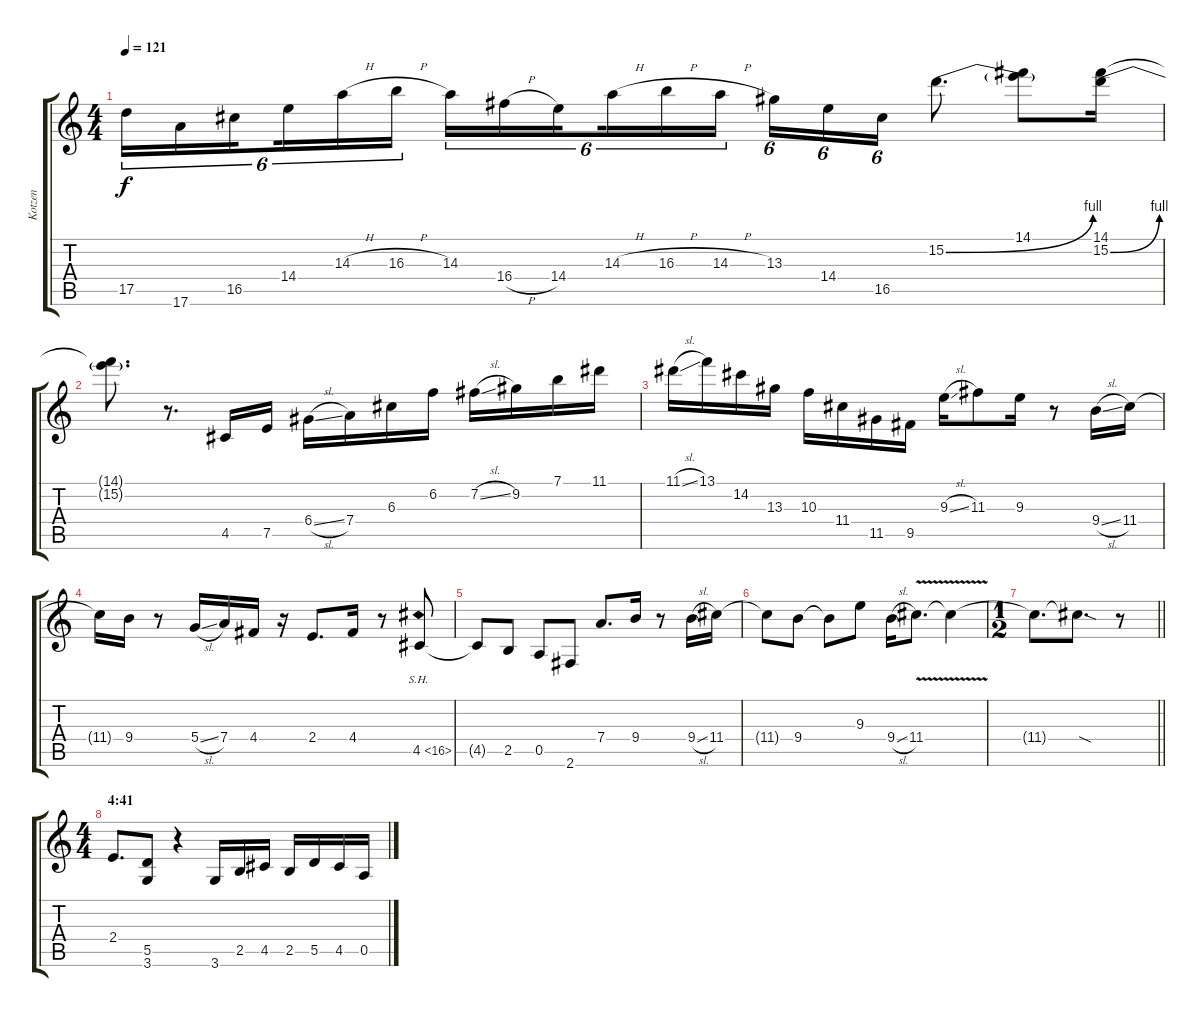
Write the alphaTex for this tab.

\track ("Kotzen" "Kotzen") {instrument overdrivenguitar}
\staff {score tabs}
\tuning (E4 B3 G3 D3 A2 E2) {hide}
\ts (4 4)
\tempo 121
\clef g2
\ks c
17.5.16{tu (6 4) dy f} 17.6.16{tu (6 4)} 16.5.16{tu (6 4) beam splitsecondary} 14.4.16{tu (6 4)} 14.3{h}.16{tu (6 4)} 16.3{h}.16{tu (6 4)} 14.3.16{tu (6 4)} 16.4{h}.16{tu (6 4)} 14.4.16{tu (6 4) beam splitsecondary} 14.3{h}.16{tu (6 4)} 16.3{h}.16{tu (6 4)} 14.3{h}.16{tu (6 4)} 13.3.16{tu (6 4)} 14.4.16{tu (6 4)} 16.5.16{tu (6 4)} 15.2{be (bend 0 0 60 4)}.8{d} (14.1 15.2{t}).8 (14.1 15.2{be (bend 0 0 60 4)}).16 |
(14.1{t} 15.2{t}).8{d} r.8{d} 4.5.16 7.5.16 6.4{sl}.16 7.4.16 6.3.16 6.2.16 7.2{sl}.16 9.2.16 7.1.16 11.1.16 |
11.1{sl}.16 13.1.16 14.2.16 13.3.16 10.3.16 11.4.16 11.5.16 9.5.16 9.3{sl}.16 11.3.8 9.3.16 r.8 9.4{sl}.16 11.4.16 |
11.4{t}.16 9.4.16 r.8 5.4{sl}.16 7.4.16 4.4.16 r.16 2.4.8{d} 4.4.16 r.8 4.5{sh 12}.8 |
4.5{t}.8 2.5.8 0.5.8 2.6.8 7.4.8{d} 9.4.16 r.8 9.4{sl}.16 11.4.16 |
11.4{t}.8 9.4.8 9.4{t}.8 9.3.8 9.4{sl}.16 11.4{v}.8{d} 11.4{t}.4 |
\ts (1 2)
\barLineRight lightlight
11.4{t}.8{d} 11.4{sod t}.8{d} r.8 |
\ts (4 4)
\section ("" "4:41")
2.4.8{d} (5.5 3.6).8 r.4 3.6.16 2.5.16 4.5.16 2.5.16 5.5.16 4.5.16 0.5.16
